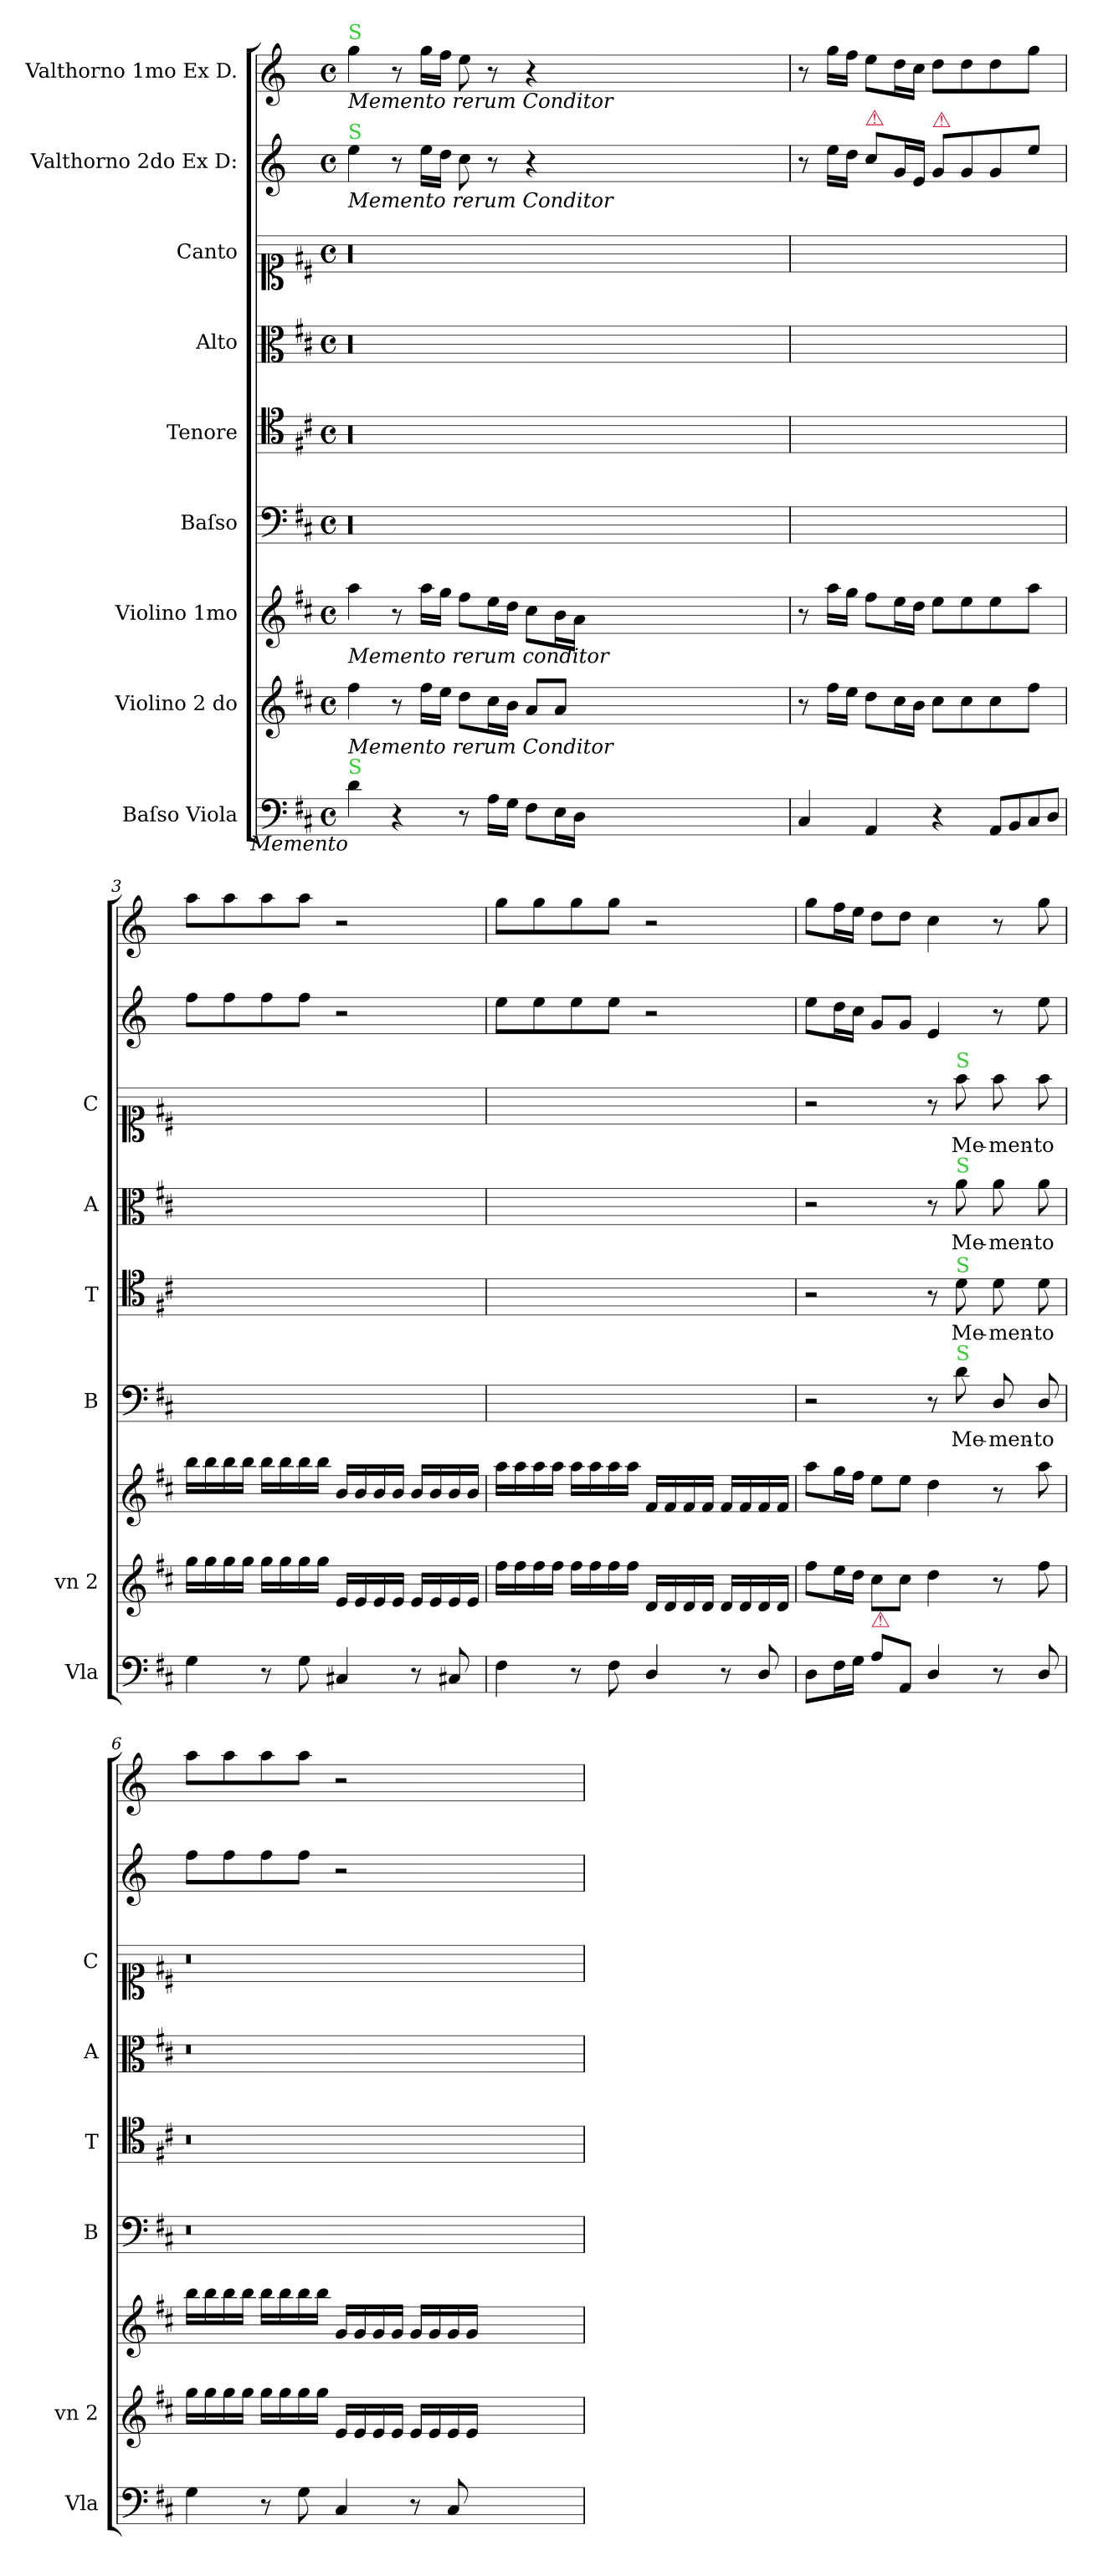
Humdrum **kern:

**kern	**kern	**kern	**kern	**text	**kern	**text	**kern	**text	**kern	**text	**kern	**kern
*part9	*part8	*part7	*part6	*part6	*part5	*part5	*part4	*part4	*part3	*part3	*part2	*part1
*staff9	*staff8	*staff7	*staff6	*staff6	*staff5	*staff5	*staff4	*staff4	*staff3	*staff3	*staff2	*staff1
*I"Baſso Viola	*I"Violino 2 do	*I"Violino 1mo	*I"Baſso	*	*I"Tenore	*	*I"Alto	*	*I"Canto	*	*I"Valthorno 2do Ex D:	*I"Valthorno 1mo Ex D.
*I'Vla	*I'vn 2	*	*I'B	*	*I'T	*	*I'A	*	*I'C	*	*	*
*clefF4	*clefG2	*clefG2	*clefF4	*	*clefC4	*	*clefC3	*	*clefC1	*	*clefG2	*clefG2
*	*	*	*	*	*	*	*	*	*	*	*ITrd6c10	*ITrd6c10
*k[f#c#]	*k[f#c#]	*k[f#c#]	*k[f#c#]	*	*k[f#c#]	*	*k[f#c#]	*	*k[f#c#]	*	*k[f#c#]	*k[f#c#]
*M4/4	*M4/4	*M4/4	*M4/4	*	*M4/4	*	*M4/4	*	*M4/4	*	*M4/4	*M4/4
*met(c)	*met(c)	*met(c)	*met(c)	*	*met(c)	*	*met(c)	*	*met(c)	*	*met(c)	*met(c)
=1	=1	=1	=1	=1	=1	=1	=1	=1	=1	=1	=1	=1
!	!	!	!	!	!	!	!	!	!	!	!	!LO:TX:a:color=limegreen:t=S
!	!	!	!	!	!	!	!	!	!	!	!	!LO:TX:b:i:t=Memento rerum Conditor
!	!	!	!	!	!	!	!	!	!	!	!LO:TX:b:i:t=Memento rerum Conditor	!
!	!	!	!	!	!	!	!	!	!	!	!LO:TX:a:color=limegreen:t=S	!
!	!	!LO:TX:b:i:t=Memento rerum conditor	!	!	!	!	!	!	!	!	!	!
!	!LO:TX:b:i:t=Memento rerum Conditor	!	!	!	!	!	!	!	!	!	!	!
!LO:TX:b:i:rj:t=Memento	!	!	!	!	!	!	!	!	!	!	!	!
!LO:TX:a:color=limegreen:t=S	!	!	!	!	!	!	!	!	!	!	!	!
4d\	4ff#\	4aa\	00r	.	00r	.	00r	.	00r	.	4f#\	4a\
4r	8r	8r	.	.	.	.	.	.	.	.	8r	8r
.	16ff#\LL	16aa\LL	.	.	.	.	.	.	.	.	16f#\LL	16a\LL
.	16ee\JJ	16gg\JJ	.	.	.	.	.	.	.	.	16e\JJ	16g\JJ
8r	8dd\L	8ff#\L	.	.	.	.	.	.	.	.	8d\	8f#\
16A\LL	16cc#\L	16ee\L	.	.	.	.	.	.	.	.	8r	8r
16G\JJ	16b\JJ	16dd\JJ	.	.	.	.	.	.	.	.	.	.
8F#\L	8a/L	8cc#\L	.	.	.	.	.	.	.	.	4r	4r
16E\L	8a/J	16b\L	.	.	.	.	.	.	.	.	.	.
16D\JJ	.	16a\JJ	.	.	.	.	.	.	.	.	.	.
0.ryy	0.ryy	0.ryy	.	.	.	.	.	.	.	.	0.ryy	0.ryy
=2	=2	=2	=2	=2	=2	=2	=2	=2	=2	=2	=2	=2
4C#/	8r	8r	1ryy	.	1ryy	.	1ryy	.	1ryy	.	8r	8r
.	16ff#\LL	16aa\LL	.	.	.	.	.	.	.	.	16f#\LL	16a\LL
.	16ee\JJ	16gg\JJ	.	.	.	.	.	.	.	.	16e\JJ	16g\JJ
!	!	!	!	!	!	!	!	!	!	!	!LO:TX:a:color=crimson:t=⚠	!
4AA/	8dd\L	8ff#\L	.	.	.	.	.	.	.	.	8d\L	8f#\L
.	16cc#\L	16ee\L	.	.	.	.	.	.	.	.	16A/L	16e\L
.	16b\JJ	16dd\JJ	.	.	.	.	.	.	.	.	16F#/JJ	16d\JJ
!	!	!	!	!	!	!	!	!	!	!	!LO:TX:a:color=crimson:t=⚠	!
4r	8cc#\L	8ee\L	.	.	.	.	.	.	.	.	8A/L	8e\L
.	8cc#\	8ee\	.	.	.	.	.	.	.	.	8A/	8e\
!LO:N:vis=8	!	!	!	!	!	!	!	!	!	!	!	!
16AA/L	8cc#\	8ee\	.	.	.	.	.	.	.	.	8A/	8e\
!LO:N:vis=8	!	!	!	!	!	!	!	!	!	!	!	!
16BB/	.	.	.	.	.	.	.	.	.	.	.	.
!LO:N:vis=8	!	!	!	!	!	!	!	!	!	!	!	!
16C#/	8ff#\J	8aa\J	.	.	.	.	.	.	.	.	8f#\J	8a\J
!LO:N:vis=8	!	!	!	!	!	!	!	!	!	!	!	!
16D/J	.	.	.	.	.	.	.	.	.	.	.	.
=3	=3	=3	=3	=3	=3	=3	=3	=3	=3	=3	=3	=3
4G\	16gg\LL	16bb\LL	1ryy	.	1ryy	.	1ryy	.	1ryy	.	8g\L	8b\L
.	16gg\	16bb\	.	.	.	.	.	.	.	.	.	.
.	16gg\	16bb\	.	.	.	.	.	.	.	.	8g\	8b\
.	16gg\JJ	16bb\JJ	.	.	.	.	.	.	.	.	.	.
8r	16gg\LL	16bb\LL	.	.	.	.	.	.	.	.	8g\	8b\
.	16gg\	16bb\	.	.	.	.	.	.	.	.	.	.
8G\	16gg\	16bb\	.	.	.	.	.	.	.	.	8g\J	8b\J
.	16gg\JJ	16bb\JJ	.	.	.	.	.	.	.	.	.	.
4C#X/	16e/LL	16b/LL	.	.	.	.	.	.	.	.	2r	2r
.	16e/	16b/	.	.	.	.	.	.	.	.	.	.
.	16e/	16b/	.	.	.	.	.	.	.	.	.	.
.	16e/JJ	16b/JJ	.	.	.	.	.	.	.	.	.	.
8r	16e/LL	16b/LL	.	.	.	.	.	.	.	.	.	.
.	16e/	16b/	.	.	.	.	.	.	.	.	.	.
8C#X/	16e/	16b/	.	.	.	.	.	.	.	.	.	.
.	16e/JJ	16b/JJ	.	.	.	.	.	.	.	.	.	.
=4	=4	=4	=4	=4	=4	=4	=4	=4	=4	=4	=4	=4
4F#\	16ff#\LL	16aa\LL	1ryy	.	1ryy	.	1ryy	.	1ryy	.	8f#\L	8a\L
.	16ff#\	16aa\	.	.	.	.	.	.	.	.	.	.
.	16ff#\	16aa\	.	.	.	.	.	.	.	.	8f#\	8a\
.	16ff#\JJ	16aa\JJ	.	.	.	.	.	.	.	.	.	.
8r	16ff#\LL	16aa\LL	.	.	.	.	.	.	.	.	8f#\	8a\
.	16ff#\	16aa\	.	.	.	.	.	.	.	.	.	.
8F#\	16ff#\	16aa\	.	.	.	.	.	.	.	.	8f#\J	8a\J
.	16ff#\JJ	16aa\JJ	.	.	.	.	.	.	.	.	.	.
4D/	16d/LL	16f#/LL	.	.	.	.	.	.	.	.	2r	2r
.	16d/	16f#/	.	.	.	.	.	.	.	.	.	.
.	16d/	16f#/	.	.	.	.	.	.	.	.	.	.
.	16d/JJ	16f#/JJ	.	.	.	.	.	.	.	.	.	.
8r	16d/LL	16f#/LL	.	.	.	.	.	.	.	.	.	.
.	16d/	16f#/	.	.	.	.	.	.	.	.	.	.
8D/	16d/	16f#/	.	.	.	.	.	.	.	.	.	.
.	16d/JJ	16f#/JJ	.	.	.	.	.	.	.	.	.	.
=5	=5	=5	=5	=5	=5	=5	=5	=5	=5	=5	=5	=5
8D\L	8ff#\L	8aa\L	2r	.	2r	.	2r	.	2r	.	8f#\L	8a\L
16F#\L	16ee\L	16gg\L	.	.	.	.	.	.	.	.	16e\L	16g\L
16G\JJ	16dd\JJ	16ff#\JJ	.	.	.	.	.	.	.	.	16d\JJ	16f#\JJ
!LO:TX:a:color=crimson:t=⚠	!	!	!	!	!	!	!	!	!	!	!	!
8A\L	8cc#\L	8ee\L	.	.	.	.	.	.	.	.	8A/L	8e\L
8AA/J	8cc#\J	8ee\J	.	.	.	.	.	.	.	.	8A/J	8e\J
4D/	4dd\	4dd\	8r	.	8r	.	8r	.	8r	.	4F#/	4d\
!	!	!	!	!	!	!	!	!	!LO:TX:a:color=limegreen:t=S	!	!	!
!	!	!	!	!	!	!	!LO:TX:a:color=limegreen:t=S	!	!	!	!	!
!	!	!	!	!	!LO:TX:a:color=limegreen:t=S	!	!	!	!	!	!	!
!	!	!	!LO:TX:a:color=limegreen:t=S	!	!	!	!	!	!	!	!	!
.	.	.	8d\	Me-	8d\	Me-	8a\	Me-	8ff#\	Me-	.	.
8r	8r	8r	8D/	-men-	8d\	-men-	8a\	-men-	8ff#\	-men-	8r	8r
8D/	8ff#\	8aa\	8D/	-to	8d\	-to	8a\	-to	8ff#\	-to	8f#\	8a\
=6	=6	=6	=6	=6	=6	=6	=6	=6	=6	=6	=6	=6
4G\	16gg\LL	16bb\LL	0r	.	0r	.	0r	.	0r	.	8g\L	8b\L
.	16gg\	16bb\	.	.	.	.	.	.	.	.	.	.
.	16gg\	16bb\	.	.	.	.	.	.	.	.	8g\	8b\
.	16gg\JJ	16bb\JJ	.	.	.	.	.	.	.	.	.	.
8r	16gg\LL	16bb\LL	.	.	.	.	.	.	.	.	8g\	8b\
.	16gg\	16bb\	.	.	.	.	.	.	.	.	.	.
8G\	16gg\	16bb\	.	.	.	.	.	.	.	.	8g\J	8b\J
.	16gg\JJ	16bb\JJ	.	.	.	.	.	.	.	.	.	.
4C#/	16e/LL	16g/LL	.	.	.	.	.	.	.	.	2r	2r
.	16e/	16g/	.	.	.	.	.	.	.	.	.	.
.	16e/	16g/	.	.	.	.	.	.	.	.	.	.
.	16e/JJ	16g/JJ	.	.	.	.	.	.	.	.	.	.
8r	16e/LL	16g/LL	.	.	.	.	.	.	.	.	.	.
.	16e/	16g/	.	.	.	.	.	.	.	.	.	.
8C#/	16e/	16g/	.	.	.	.	.	.	.	.	.	.
.	16e/JJ	16g/JJ	.	.	.	.	.	.	.	.	.	.
1ryy	1ryy	1ryy	.	.	.	.	.	.	.	.	1ryy	1ryy
=	=	=	=	=	=	=	=	=	=	=	=	=
*-	*-	*-	*-	*-	*-	*-	*-	*-	*-	*-	*-	*-
